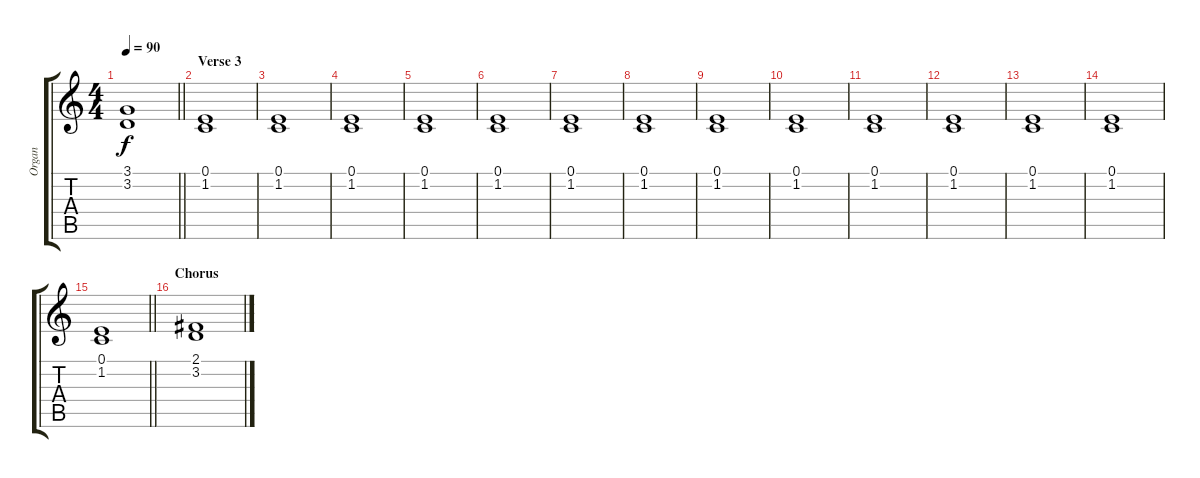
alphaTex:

\track ("Organ" "Organ") {instrument percussiveorgan}
\staff {score tabs}
\tuning (E4 B3 G3 D3 A2 E2) {hide}
\ts (4 4)
\tempo 90
\clef g2
\barLineRight lightlight
\ks c
(3.1 3.2).1{dy f} |
\section ("" "Verse 3")
(0.1 1.2).1 |
(0.1 1.2).1 |
(0.1 1.2).1 |
(0.1 1.2).1 |
(0.1 1.2).1 |
(0.1 1.2).1 |
(0.1 1.2).1 |
(0.1 1.2).1 |
(0.1 1.2).1 |
(0.1 1.2).1 |
(0.1 1.2).1 |
(0.1 1.2).1 |
(0.1 1.2).1 |
\barLineRight lightlight
(0.1 1.2).1 |
\section ("" "Chorus")
(2.1 3.2).1
